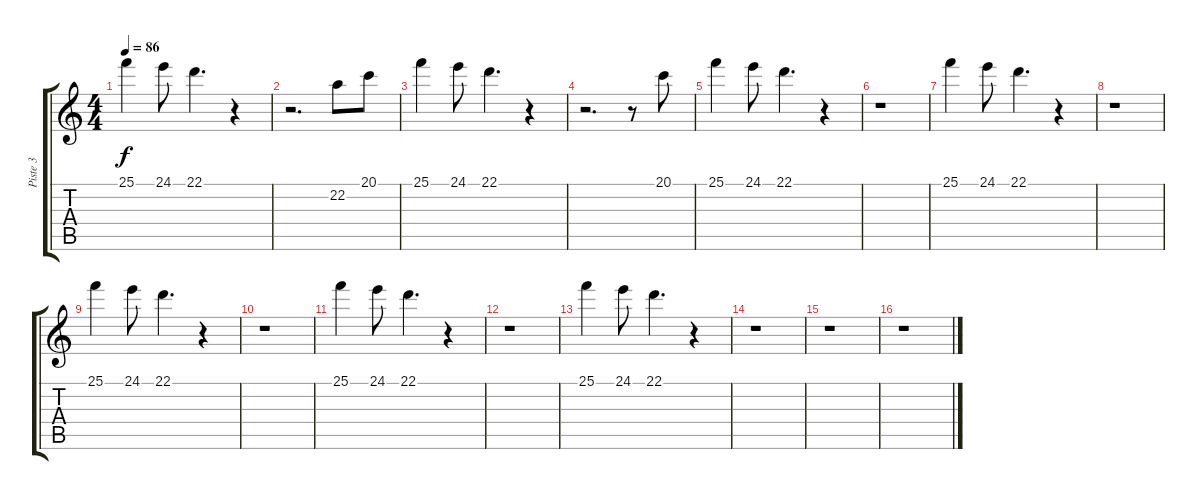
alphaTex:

\track ("Piste 3" "Piste 3") {instrument pad1newage}
\staff {score tabs}
\tuning (E4 B3 G3 D3 A2 E2) {hide}
\ts (4 4)
\tempo 86
\clef g2
\ks c
25.1.4{dy f} 24.1.8 22.1.4{d} r.4 |
r.2{d} 22.2.8 20.1.8 |
25.1.4 24.1.8 22.1.4{d} r.4 |
r.2{d} r.8 20.1.8 |
25.1.4 24.1.8 22.1.4{d} r.4 |
r.1 |
25.1.4 24.1.8 22.1.4{d} r.4 |
r.1 |
25.1.4 24.1.8 22.1.4{d} r.4 |
r.1 |
25.1.4 24.1.8 22.1.4{d} r.4 |
r.1 |
25.1.4 24.1.8 22.1.4{d} r.4 |
r.1 |
r.1 |
r.1
